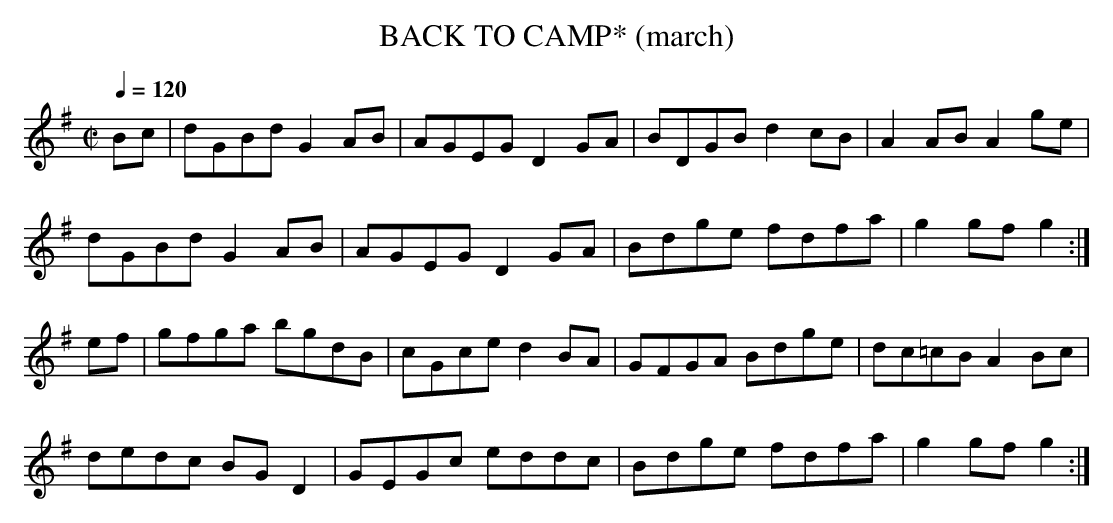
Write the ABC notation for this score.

X:1
T:BACK TO CAMP* (march)
Q:1/4=120
L:1/8
M:C|
K:G
Bc|dGBd G2AB|AGEG D2GA|BDGB d2cB|A2AB A2ge|
dGBd G2AB|AGEG D2GA|Bdge fdfa|g2gf g2:|
ef|gfga bgdB|cGce d2BA|GFGA Bdge|dc=cB A2Bc|
dedc BGD2|GEGc eddc|Bdge fdfa|g2gf g2 :|
